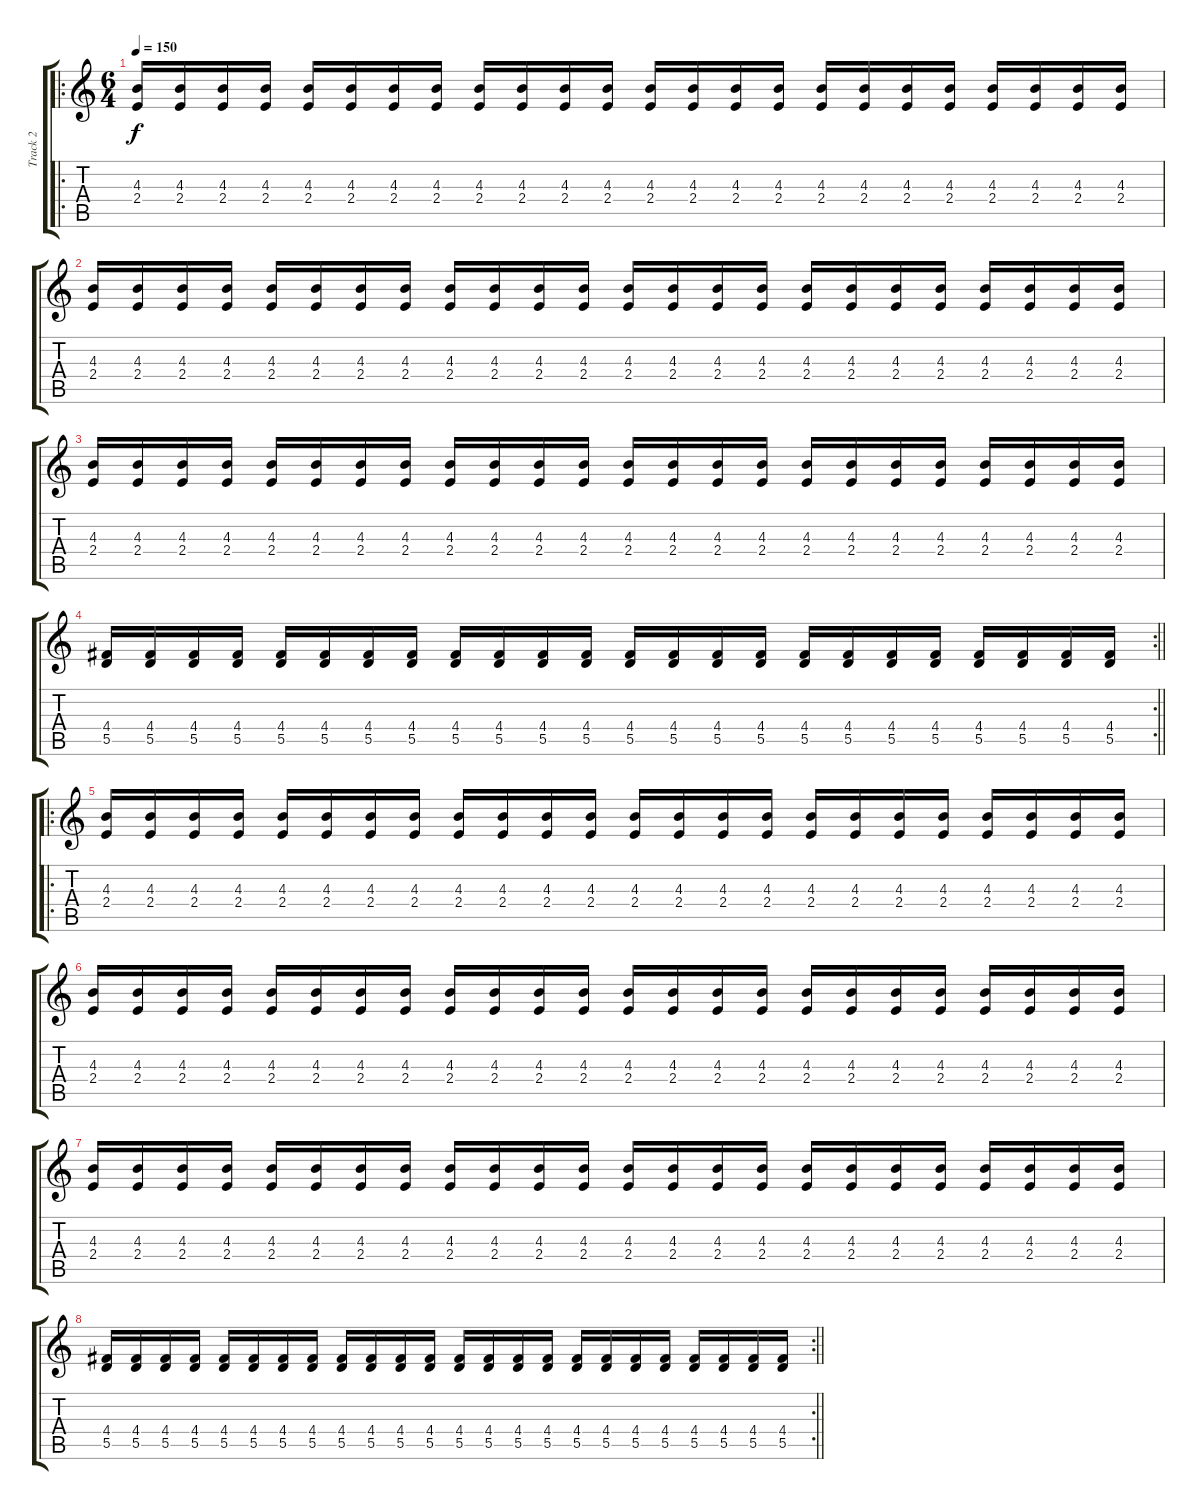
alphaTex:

\track ("Track 2" "Track 2") {instrument overdrivenguitar}
\staff {score tabs}
\tuning (E4 B3 G3 D3 A2 E2) {hide}
\ro
\ts (6 4)
\tempo 150
\clef g2
\ks c
(4.3 2.4).16{dy f} (4.3 2.4).16 (4.3 2.4).16 (4.3 2.4).16 (4.3 2.4).16 (4.3 2.4).16 (4.3 2.4).16 (4.3 2.4).16 (4.3 2.4).16 (4.3 2.4).16 (4.3 2.4).16 (4.3 2.4).16 (4.3 2.4).16 (4.3 2.4).16 (4.3 2.4).16 (4.3 2.4).16 (4.3 2.4).16 (4.3 2.4).16 (4.3 2.4).16 (4.3 2.4).16 (4.3 2.4).16 (4.3 2.4).16 (4.3 2.4).16 (4.3 2.4).16 |
(4.3 2.4).16 (4.3 2.4).16 (4.3 2.4).16 (4.3 2.4).16 (4.3 2.4).16 (4.3 2.4).16 (4.3 2.4).16 (4.3 2.4).16 (4.3 2.4).16 (4.3 2.4).16 (4.3 2.4).16 (4.3 2.4).16 (4.3 2.4).16 (4.3 2.4).16 (4.3 2.4).16 (4.3 2.4).16 (4.3 2.4).16 (4.3 2.4).16 (4.3 2.4).16 (4.3 2.4).16 (4.3 2.4).16 (4.3 2.4).16 (4.3 2.4).16 (4.3 2.4).16 |
(4.3 2.4).16 (4.3 2.4).16 (4.3 2.4).16 (4.3 2.4).16 (4.3 2.4).16 (4.3 2.4).16 (4.3 2.4).16 (4.3 2.4).16 (4.3 2.4).16 (4.3 2.4).16 (4.3 2.4).16 (4.3 2.4).16 (4.3 2.4).16 (4.3 2.4).16 (4.3 2.4).16 (4.3 2.4).16 (4.3 2.4).16 (4.3 2.4).16 (4.3 2.4).16 (4.3 2.4).16 (4.3 2.4).16 (4.3 2.4).16 (4.3 2.4).16 (4.3 2.4).16 |
\rc 2
\barLineRight lightlight
(4.4 5.5).16 (4.4 5.5).16 (4.4 5.5).16 (4.4 5.5).16 (4.4 5.5).16 (4.4 5.5).16 (4.4 5.5).16 (4.4 5.5).16 (4.4 5.5).16 (4.4 5.5).16 (4.4 5.5).16 (4.4 5.5).16 (4.4 5.5).16 (4.4 5.5).16 (4.4 5.5).16 (4.4 5.5).16 (4.4 5.5).16 (4.4 5.5).16 (4.4 5.5).16 (4.4 5.5).16 (4.4 5.5).16 (4.4 5.5).16 (4.4 5.5).16 (4.4 5.5).16 |
\ro
(4.3 2.4).16 (4.3 2.4).16 (4.3 2.4).16 (4.3 2.4).16 (4.3 2.4).16 (4.3 2.4).16 (4.3 2.4).16 (4.3 2.4).16 (4.3 2.4).16 (4.3 2.4).16 (4.3 2.4).16 (4.3 2.4).16 (4.3 2.4).16 (4.3 2.4).16 (4.3 2.4).16 (4.3 2.4).16 (4.3 2.4).16 (4.3 2.4).16 (4.3 2.4).16 (4.3 2.4).16 (4.3 2.4).16 (4.3 2.4).16 (4.3 2.4).16 (4.3 2.4).16 |
(4.3 2.4).16 (4.3 2.4).16 (4.3 2.4).16 (4.3 2.4).16 (4.3 2.4).16 (4.3 2.4).16 (4.3 2.4).16 (4.3 2.4).16 (4.3 2.4).16 (4.3 2.4).16 (4.3 2.4).16 (4.3 2.4).16 (4.3 2.4).16 (4.3 2.4).16 (4.3 2.4).16 (4.3 2.4).16 (4.3 2.4).16 (4.3 2.4).16 (4.3 2.4).16 (4.3 2.4).16 (4.3 2.4).16 (4.3 2.4).16 (4.3 2.4).16 (4.3 2.4).16 |
(4.3 2.4).16 (4.3 2.4).16 (4.3 2.4).16 (4.3 2.4).16 (4.3 2.4).16 (4.3 2.4).16 (4.3 2.4).16 (4.3 2.4).16 (4.3 2.4).16 (4.3 2.4).16 (4.3 2.4).16 (4.3 2.4).16 (4.3 2.4).16 (4.3 2.4).16 (4.3 2.4).16 (4.3 2.4).16 (4.3 2.4).16 (4.3 2.4).16 (4.3 2.4).16 (4.3 2.4).16 (4.3 2.4).16 (4.3 2.4).16 (4.3 2.4).16 (4.3 2.4).16 |
\rc 2
\barLineRight lightlight
(4.4 5.5).16 (4.4 5.5).16 (4.4 5.5).16 (4.4 5.5).16 (4.4 5.5).16 (4.4 5.5).16 (4.4 5.5).16 (4.4 5.5).16 (4.4 5.5).16 (4.4 5.5).16 (4.4 5.5).16 (4.4 5.5).16 (4.4 5.5).16 (4.4 5.5).16 (4.4 5.5).16 (4.4 5.5).16 (4.4 5.5).16 (4.4 5.5).16 (4.4 5.5).16 (4.4 5.5).16 (4.4 5.5).16 (4.4 5.5).16 (4.4 5.5).16 (4.4 5.5).16
